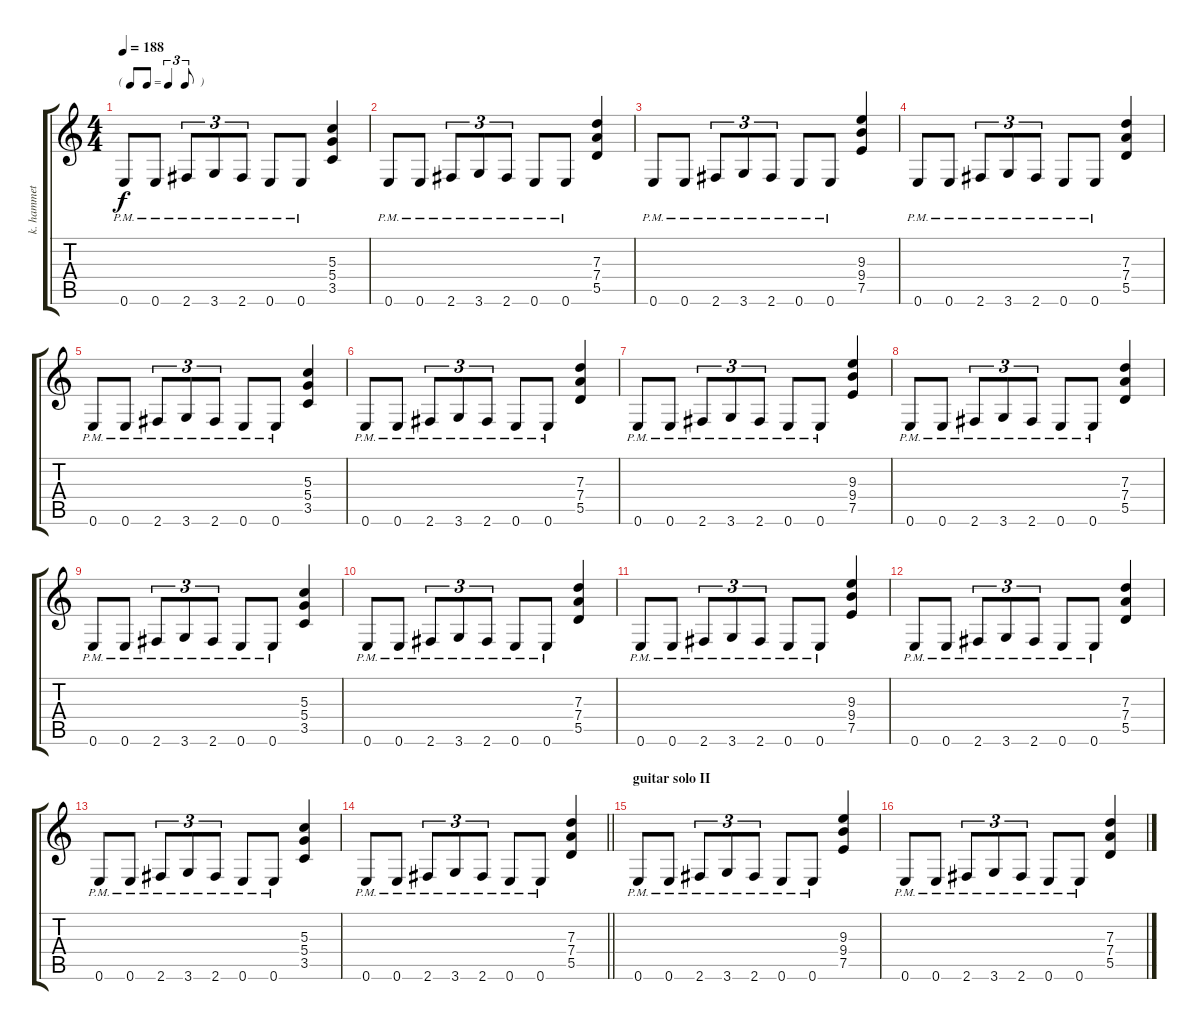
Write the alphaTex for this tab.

\track ("k. hammet - rhythm guitar" "k. hammet ") {instrument distortionguitar}
\staff {score tabs}
\tuning (E4 B3 G3 D3 A2 E2) {hide}
\ts (4 4)
\tf triplet8th
\tempo 188
\clef g2
\ks c
0.6{pm}.8{dy f} 0.6{pm}.8 2.6{pm}.8{tu (3 2)} 3.6{pm}.8{tu (3 2)} 2.6{pm}.8{tu (3 2)} 0.6{pm}.8 0.6{pm}.8 (5.3 5.4 3.5).4 |
0.6{pm}.8 0.6{pm}.8 2.6{pm}.8{tu (3 2)} 3.6{pm}.8{tu (3 2)} 2.6{pm}.8{tu (3 2)} 0.6{pm}.8 0.6{pm}.8 (7.3 7.4 5.5).4 |
0.6{pm}.8 0.6{pm}.8 2.6{pm}.8{tu (3 2)} 3.6{pm}.8{tu (3 2)} 2.6{pm}.8{tu (3 2)} 0.6{pm}.8 0.6{pm}.8 (9.3 9.4 7.5).4 |
0.6{pm}.8 0.6{pm}.8 2.6{pm}.8{tu (3 2)} 3.6{pm}.8{tu (3 2)} 2.6{pm}.8{tu (3 2)} 0.6{pm}.8 0.6{pm}.8 (7.3 7.4 5.5).4 |
0.6{pm}.8 0.6{pm}.8 2.6{pm}.8{tu (3 2)} 3.6{pm}.8{tu (3 2)} 2.6{pm}.8{tu (3 2)} 0.6{pm}.8 0.6{pm}.8 (5.3 5.4 3.5).4 |
0.6{pm}.8 0.6{pm}.8 2.6{pm}.8{tu (3 2)} 3.6{pm}.8{tu (3 2)} 2.6{pm}.8{tu (3 2)} 0.6{pm}.8 0.6{pm}.8 (7.3 7.4 5.5).4 |
0.6{pm}.8 0.6{pm}.8 2.6{pm}.8{tu (3 2)} 3.6{pm}.8{tu (3 2)} 2.6{pm}.8{tu (3 2)} 0.6{pm}.8 0.6{pm}.8 (9.3 9.4 7.5).4 |
0.6{pm}.8 0.6{pm}.8 2.6{pm}.8{tu (3 2)} 3.6{pm}.8{tu (3 2)} 2.6{pm}.8{tu (3 2)} 0.6{pm}.8 0.6{pm}.8 (7.3 7.4 5.5).4 |
0.6{pm}.8 0.6{pm}.8 2.6{pm}.8{tu (3 2)} 3.6{pm}.8{tu (3 2)} 2.6{pm}.8{tu (3 2)} 0.6{pm}.8 0.6{pm}.8 (5.3 5.4 3.5).4 |
0.6{pm}.8 0.6{pm}.8 2.6{pm}.8{tu (3 2)} 3.6{pm}.8{tu (3 2)} 2.6{pm}.8{tu (3 2)} 0.6{pm}.8 0.6{pm}.8 (7.3 7.4 5.5).4 |
0.6{pm}.8 0.6{pm}.8 2.6{pm}.8{tu (3 2)} 3.6{pm}.8{tu (3 2)} 2.6{pm}.8{tu (3 2)} 0.6{pm}.8 0.6{pm}.8 (9.3 9.4 7.5).4 |
0.6{pm}.8 0.6{pm}.8 2.6{pm}.8{tu (3 2)} 3.6{pm}.8{tu (3 2)} 2.6{pm}.8{tu (3 2)} 0.6{pm}.8 0.6{pm}.8 (7.3 7.4 5.5).4 |
0.6{pm}.8 0.6{pm}.8 2.6{pm}.8{tu (3 2)} 3.6{pm}.8{tu (3 2)} 2.6{pm}.8{tu (3 2)} 0.6{pm}.8 0.6{pm}.8 (5.3 5.4 3.5).4 |
\barLineRight lightlight
0.6{pm}.8 0.6{pm}.8 2.6{pm}.8{tu (3 2)} 3.6{pm}.8{tu (3 2)} 2.6{pm}.8{tu (3 2)} 0.6{pm}.8 0.6{pm}.8 (7.3 7.4 5.5).4 |
\section ("" "guitar solo II")
0.6{pm}.8 0.6{pm}.8 2.6{pm}.8{tu (3 2)} 3.6{pm}.8{tu (3 2)} 2.6{pm}.8{tu (3 2)} 0.6{pm}.8 0.6{pm}.8 (9.3 9.4 7.5).4 |
0.6{pm}.8 0.6{pm}.8 2.6{pm}.8{tu (3 2)} 3.6{pm}.8{tu (3 2)} 2.6{pm}.8{tu (3 2)} 0.6{pm}.8 0.6{pm}.8 (7.3 7.4 5.5).4
